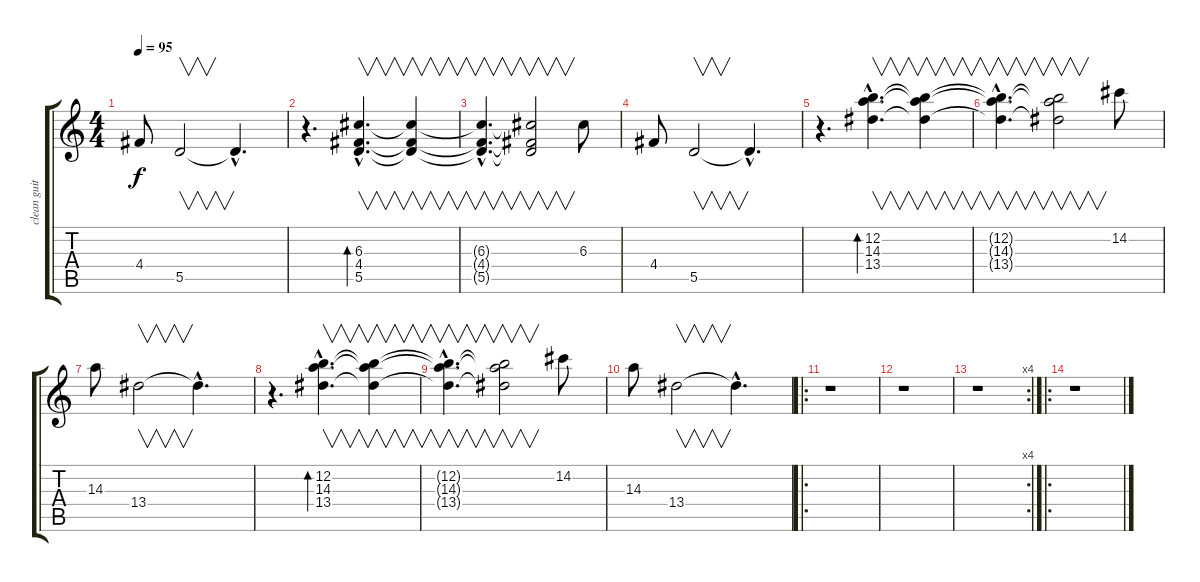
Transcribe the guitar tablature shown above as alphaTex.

\track ("clean guitar" "clean guit") {instrument electricguitarclean}
\staff {score tabs}
\tuning (E4 B3 G3 D3 A2 D2) {hide}
\ts (4 4)
\tempo 95
\clef g2
\ks c
4.4.8{dy f} 5.5.2{v} 5.5{hac t}.4{d} |
r.4{d} (6.3{hac} 4.4{hac} 5.5{hac}).4{v d bd 240} (6.3{t} 4.4{t} 5.5{t}).4{v} |
(6.3{hac t} 4.4{hac t} 5.5{hac t}).4{v d} (6.3{t} 4.4{t} 5.5{t}).2{v} 6.3.8 |
4.4.8 5.5.2{v} 5.5{hac t}.4{d} |
r.4{d} (12.2{hac} 14.3{hac} 13.4{hac}).4{v d bd 240} (12.2{t} 14.3{t} 13.4{t}).4{v} |
(12.2{hac t} 14.3{hac t} 13.4{hac t}).4{v d} (12.2{t} 14.3{t} 13.4{t}).2{v} 14.2.8 |
14.3.8 13.4.2{v} 13.4{hac t}.4{d} |
r.4{d} (12.2{hac} 14.3{hac} 13.4{hac}).4{v d bd 240} (12.2{t} 14.3{t} 13.4{t}).4{v} |
(12.2{hac t} 14.3{hac t} 13.4{hac t}).4{v d} (12.2{t} 14.3{t} 13.4{t}).2{v} 14.2.8 |
14.3.8 13.4.2{v} 13.4{hac t}.4{d} |
\ro
r.1 |
r.1 |
\rc 4
r.1 |
\ro
r.1
